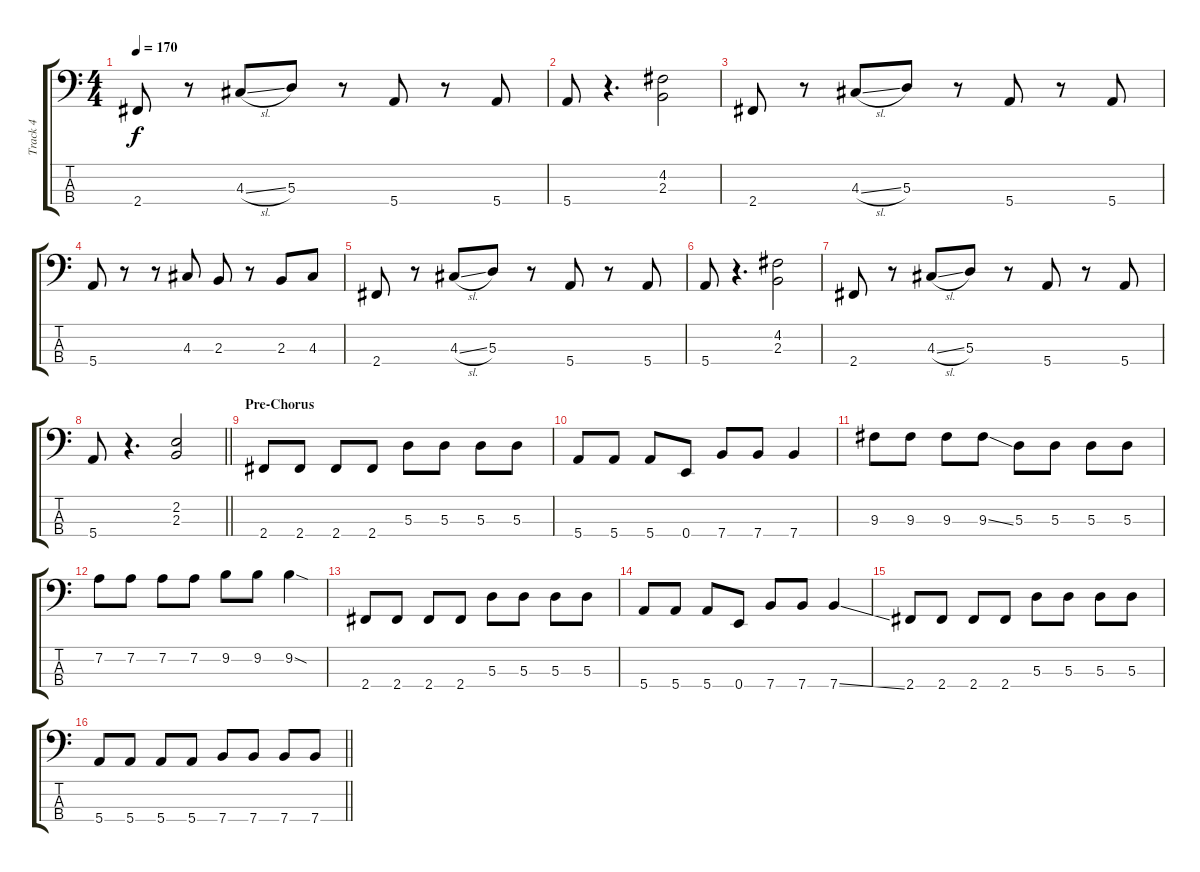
\track ("Track 4" "Track 4") {instrument electricbasspick}
\staff {score tabs}
\tuning (G2 D2 A1 E1) {hide}
\ts (4 4)
\tempo 170
\clef f4
\ks c
2.4.8{dy f} r.8 4.3{sl}.8 5.3.8 r.8 5.4.8 r.8 5.4.8 |
5.4.8 r.4{d} (4.2 2.3).2 |
2.4.8 r.8 4.3{sl}.8 5.3.8 r.8 5.4.8 r.8 5.4.8 |
5.4.8 r.8 r.8 4.3.8 2.3.8 r.8 2.3.8 4.3.8 |
2.4.8 r.8 4.3{sl}.8 5.3.8 r.8 5.4.8 r.8 5.4.8 |
5.4.8 r.4{d} (4.2 2.3).2 |
2.4.8 r.8 4.3{sl}.8 5.3.8 r.8 5.4.8 r.8 5.4.8 |
\barLineRight lightlight
5.4.8 r.4{d} (2.2 2.3).2 |
\section ("" "Pre-Chorus")
2.4.8 2.4.8 2.4.8 2.4.8 5.3.8 5.3.8 5.3.8 5.3.8 |
5.4.8 5.4.8 5.4.8 0.4.8 7.4.8 7.4.8 7.4.4 |
9.3.8 9.3.8 9.3.8 9.3{ss}.8 5.3.8 5.3.8 5.3.8 5.3.8 |
7.2.8 7.2.8 7.2.8 7.2.8 9.2.8 9.2.8 9.2{sod}.4 |
2.4.8 2.4.8 2.4.8 2.4.8 5.3.8 5.3.8 5.3.8 5.3.8 |
5.4.8 5.4.8 5.4.8 0.4.8 7.4.8 7.4.8 7.4{ss}.4 |
2.4.8 2.4.8 2.4.8 2.4.8 5.3.8 5.3.8 5.3.8 5.3.8 |
\barLineRight lightlight
5.4.8 5.4.8 5.4.8 5.4.8 7.4.8 7.4.8 7.4.8 7.4.8
